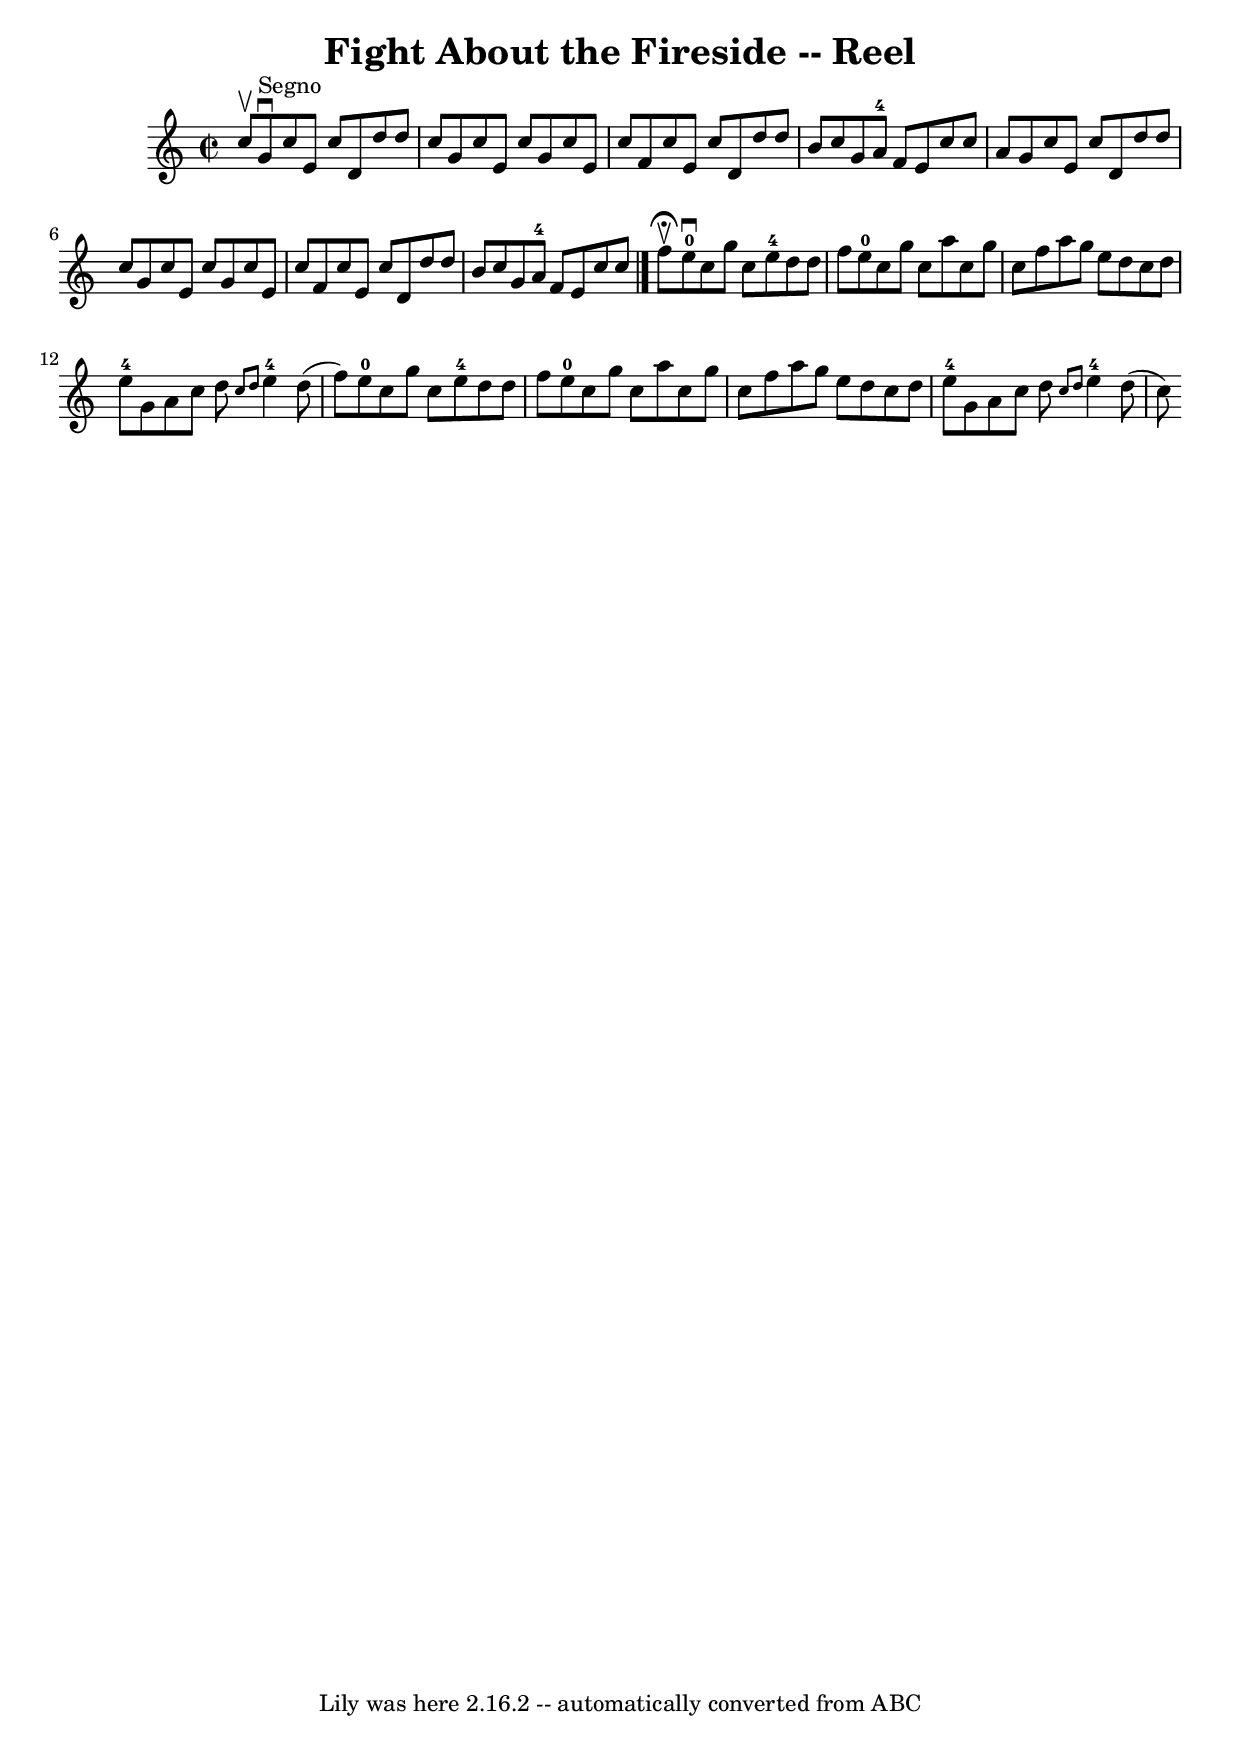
\version "2.16.2"
\include "Mammoth.ily"
\header {
  %% book = "Ryan's Mammoth Collection"
  crossRefNumber = "1"
  footnotes = "\\\\358"
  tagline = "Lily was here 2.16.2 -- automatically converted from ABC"
  title = "Fight About the Fireside -- Reel"

}
voicedefault =  {


  \override Staff.TimeSignature #'style = #'C
  \time 2/2    \key c \major c''8^\upbow     |
  g'8^"Segno"^\downbow c''8 e'8 c''8 d'8 d''8 d''8 c''8     |
  g'8 c''8 e'8 c''8 g'8 c''8 e'8 c''8     |
  f'8 c''8 e'8 c''8 d'8 d''8 d''8 b'8     |
  c''8 g'8 a'8-4 f'8 e'8 c''8 c''8 a'8     |
  g'8 c''8 e'8 c''8 d'8 d''8 d''8 c''8     |
  g'8 c''8 e'8 c''8 g'8 c''8 e'8 c''8     |
  f'8 c''8 e'8 c''8 d'8 d''8 d''8 b'8     |
  c''8 g'8 a'8-4 f'8 e'8 c''8 c''8 \bar "|." f''8^\fermata^\upbow  |
  e''8-0^\downbow c''8 g''8 c''8 e''8-4 d''8 d''8 f''8     |
  e''8-0 c''8 g''8 c''8 a''8 c''8 g''8 c''8     |
  f''8 a''8 g''8 e''8 d''8 c''8 d''8 e''8-4    |
  g'8 a'8 c''8 d''8  \grace { c''8 d''8 } e''4-4 d''8 (f''8)     |
  e''8-0 c''8 g''8 c''8 e''8-4 d''8 d''8 f''8     |
  e''8-0 c''8 g''8 c''8 a''8 c''8 g''8 c''8     |
  f''8 a''8 g''8 e''8 d''8 c''8 d''8 e''8-4    |
  g'8 a'8 c''8 d''8  \grace { c''8 d''8 } e''4-4 d''8 (c''8) \bar "  |."   

}

\score{
  <<

    \context Staff="default"
    {
      \voicedefault 
      
    }

  >>
  \layout {
    
  }
  \midi {
  }

}
